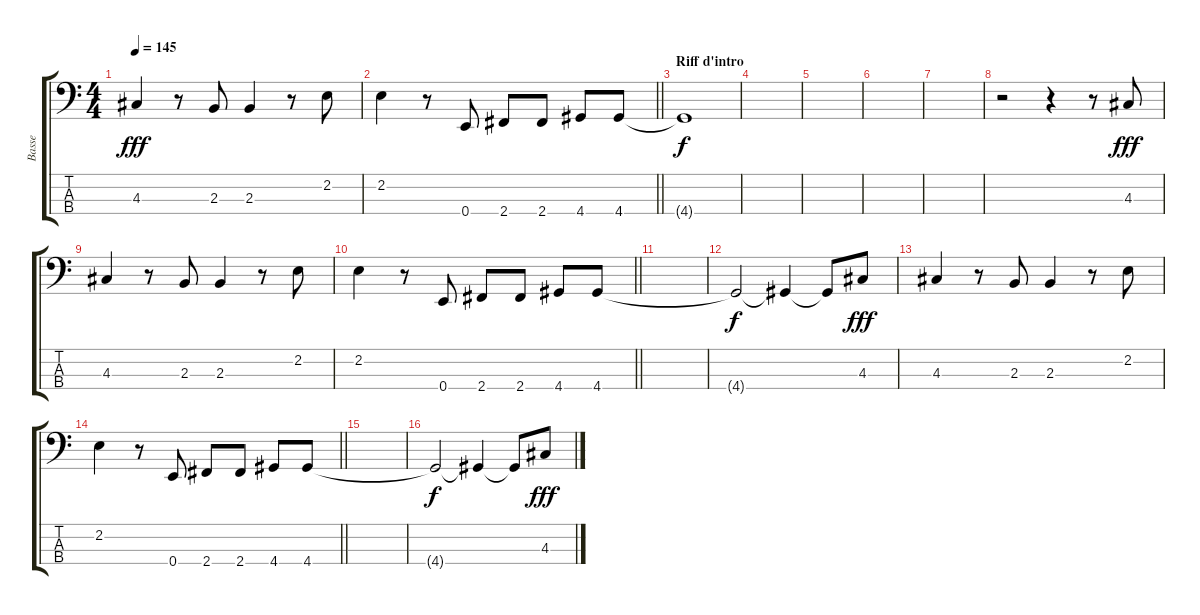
\track ("Basse" "Basse") {instrument electricbassfinger}
\staff {score tabs}
\tuning (G2 D2 A1 E1) {hide}
\ts (4 4)
\tempo 145
\clef f4
\ks c
4.3.4{dy fff} r.8 2.3.8 2.3.4 r.8 2.2.8 |
\barLineRight lightlight
2.2.4 r.8 0.4.8 2.4.8 2.4.8 4.4.8 4.4.8 |
\section ("" "Riff d'intro")
4.4{t}.1{dy f} |
|
|
|
|
r.2 r.4 r.8 4.3.8{dy fff} |
4.3.4 r.8 2.3.8 2.3.4 r.8 2.2.8 |
\barLineRight lightlight
2.2.4 r.8 0.4.8 2.4.8 2.4.8 4.4.8 4.4.8 |
|
4.4{t}.2{dy f} 4.4{t}.4 4.4{t}.8 4.3.8{dy fff} |
4.3.4 r.8 2.3.8 2.3.4 r.8 2.2.8 |
\barLineRight lightlight
2.2.4 r.8 0.4.8 2.4.8 2.4.8 4.4.8 4.4.8 |
|
4.4{t}.2{dy f} 4.4{t}.4 4.4{t}.8 4.3.8{dy fff}
